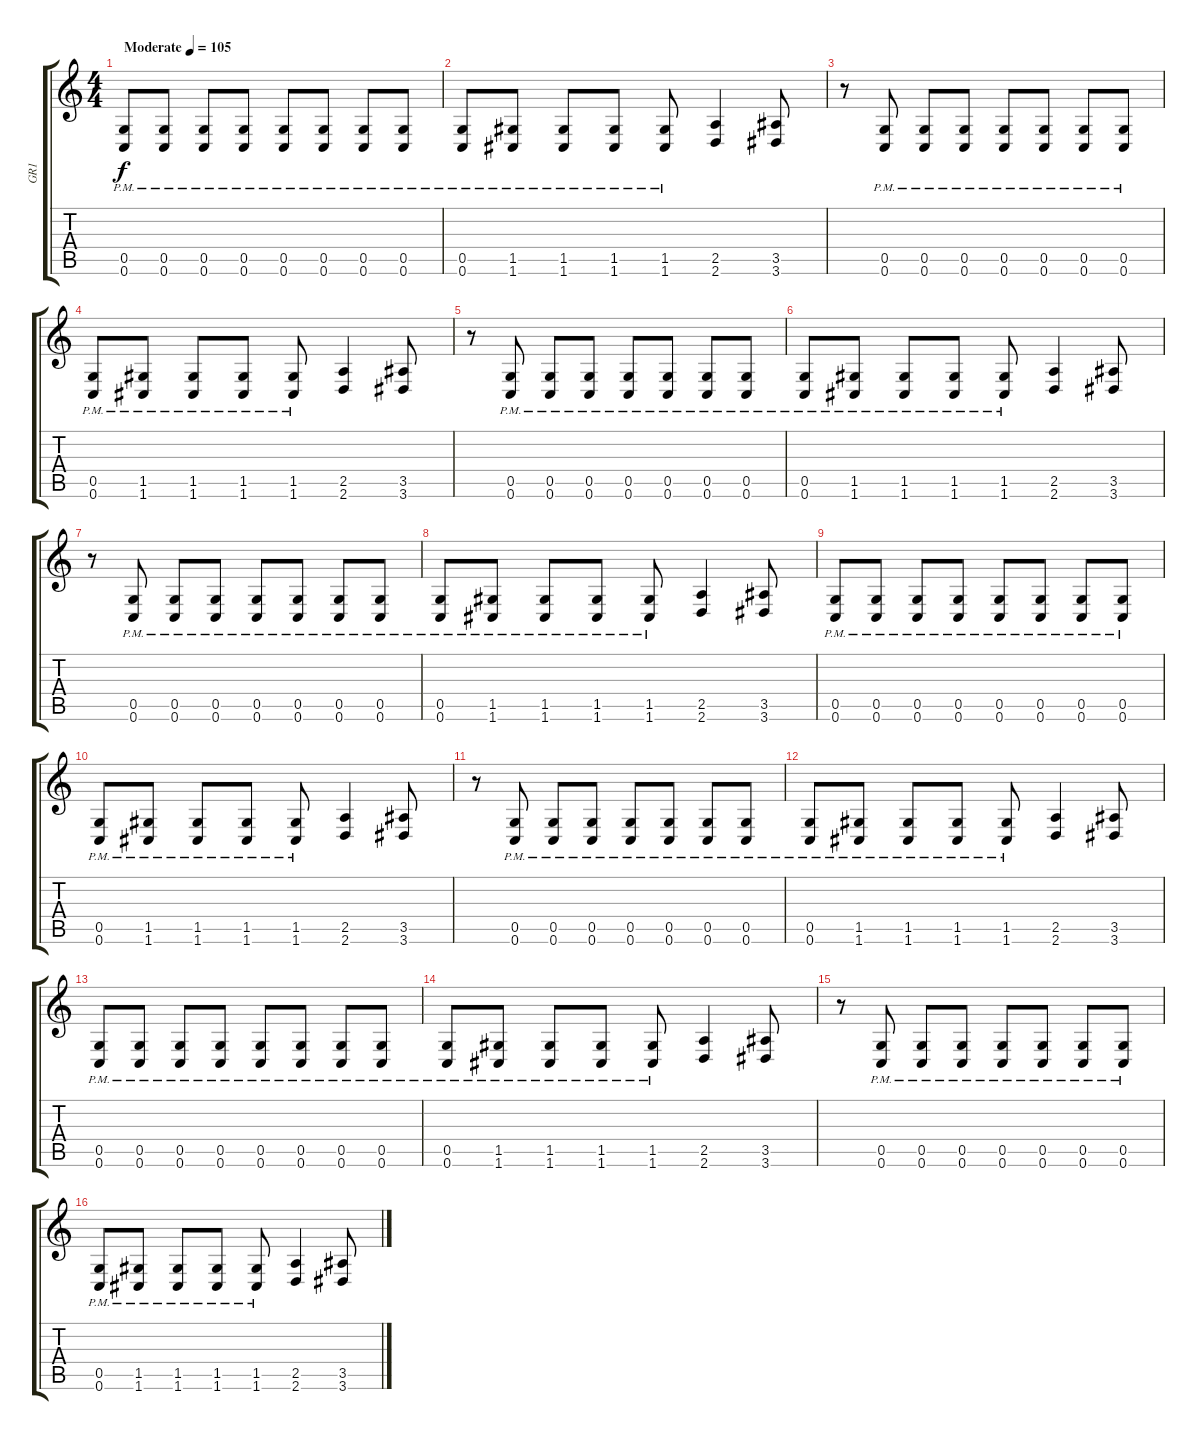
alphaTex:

\track ("GR1" "GR1") {instrument overdrivenguitar}
\staff {score tabs}
\tuning (D4 A3 F3 C3 G2 C2) {hide}
\ts (4 4)
\tempo (105 "Moderate")
\clef g2
\ks c
(0.5{pm} 0.6{pm}).8{dy f instrument overdrivenguitar} (0.5{pm} 0.6{pm}).8 (0.5{pm} 0.6{pm}).8 (0.5{pm} 0.6{pm}).8 (0.5{pm} 0.6{pm}).8 (0.5{pm} 0.6{pm}).8 (0.5{pm} 0.6{pm}).8 (0.5{pm} 0.6{pm}).8 |
(0.5{pm} 0.6{pm}).8 (1.5{pm} 1.6{pm}).8 (1.5{pm} 1.6{pm}).8 (1.5{pm} 1.6{pm}).8 (1.5{pm} 1.6{pm}).8 (2.5 2.6).4 (3.5 3.6).8 |
r.8 (0.5{pm} 0.6{pm}).8 (0.5{pm} 0.6{pm}).8 (0.5{pm} 0.6{pm}).8 (0.5{pm} 0.6{pm}).8 (0.5{pm} 0.6{pm}).8 (0.5{pm} 0.6{pm}).8 (0.5{pm} 0.6{pm}).8 |
(0.5{pm} 0.6{pm}).8 (1.5{pm} 1.6{pm}).8 (1.5{pm} 1.6{pm}).8 (1.5{pm} 1.6{pm}).8 (1.5{pm} 1.6{pm}).8 (2.5 2.6).4 (3.5 3.6).8 |
r.8 (0.5{pm} 0.6{pm}).8 (0.5{pm} 0.6{pm}).8 (0.5{pm} 0.6{pm}).8 (0.5{pm} 0.6{pm}).8 (0.5{pm} 0.6{pm}).8 (0.5{pm} 0.6{pm}).8 (0.5{pm} 0.6{pm}).8 |
(0.5{pm} 0.6{pm}).8 (1.5{pm} 1.6{pm}).8 (1.5{pm} 1.6{pm}).8 (1.5{pm} 1.6{pm}).8 (1.5{pm} 1.6{pm}).8 (2.5 2.6).4 (3.5 3.6).8 |
r.8 (0.5{pm} 0.6{pm}).8 (0.5{pm} 0.6{pm}).8 (0.5{pm} 0.6{pm}).8 (0.5{pm} 0.6{pm}).8 (0.5{pm} 0.6{pm}).8 (0.5{pm} 0.6{pm}).8 (0.5{pm} 0.6{pm}).8 |
(0.5{pm} 0.6{pm}).8 (1.5{pm} 1.6{pm}).8 (1.5{pm} 1.6{pm}).8 (1.5{pm} 1.6{pm}).8 (1.5{pm} 1.6{pm}).8 (2.5 2.6).4 (3.5 3.6).8 |
(0.5{pm} 0.6{pm}).8 (0.5{pm} 0.6{pm}).8 (0.5{pm} 0.6{pm}).8 (0.5{pm} 0.6{pm}).8 (0.5{pm} 0.6{pm}).8 (0.5{pm} 0.6{pm}).8 (0.5{pm} 0.6{pm}).8 (0.5{pm} 0.6{pm}).8 |
(0.5{pm} 0.6{pm}).8 (1.5{pm} 1.6{pm}).8 (1.5{pm} 1.6{pm}).8 (1.5{pm} 1.6{pm}).8 (1.5{pm} 1.6{pm}).8 (2.5 2.6).4 (3.5 3.6).8 |
r.8 (0.5{pm} 0.6{pm}).8 (0.5{pm} 0.6{pm}).8 (0.5{pm} 0.6{pm}).8 (0.5{pm} 0.6{pm}).8 (0.5{pm} 0.6{pm}).8 (0.5{pm} 0.6{pm}).8 (0.5{pm} 0.6{pm}).8 |
(0.5{pm} 0.6{pm}).8 (1.5{pm} 1.6{pm}).8 (1.5{pm} 1.6{pm}).8 (1.5{pm} 1.6{pm}).8 (1.5{pm} 1.6{pm}).8 (2.5 2.6).4 (3.5 3.6).8 |
(0.5{pm} 0.6{pm}).8 (0.5{pm} 0.6{pm}).8 (0.5{pm} 0.6{pm}).8 (0.5{pm} 0.6{pm}).8 (0.5{pm} 0.6{pm}).8 (0.5{pm} 0.6{pm}).8 (0.5{pm} 0.6{pm}).8 (0.5{pm} 0.6{pm}).8 |
(0.5{pm} 0.6{pm}).8 (1.5{pm} 1.6{pm}).8 (1.5{pm} 1.6{pm}).8 (1.5{pm} 1.6{pm}).8 (1.5{pm} 1.6{pm}).8 (2.5 2.6).4 (3.5 3.6).8 |
r.8 (0.5{pm} 0.6{pm}).8 (0.5{pm} 0.6{pm}).8 (0.5{pm} 0.6{pm}).8 (0.5{pm} 0.6{pm}).8 (0.5{pm} 0.6{pm}).8 (0.5{pm} 0.6{pm}).8 (0.5{pm} 0.6{pm}).8 |
(0.5{pm} 0.6{pm}).8 (1.5{pm} 1.6{pm}).8 (1.5{pm} 1.6{pm}).8 (1.5{pm} 1.6{pm}).8 (1.5{pm} 1.6{pm}).8 (2.5 2.6).4 (3.5 3.6).8
